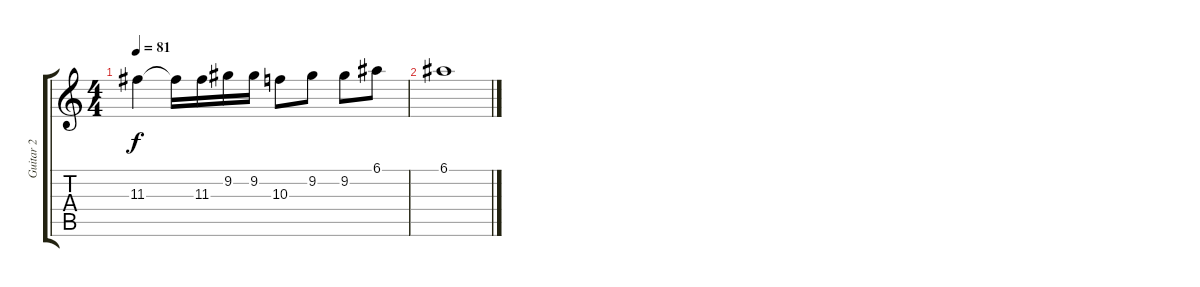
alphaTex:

\track ("Guitar 2" "Guitar 2") {instrument electricguitarclean}
\staff {score tabs}
\tuning (E4 B3 G3 D3 A2 E2) {hide}
\ts (4 4)
\tempo 81
\clef g2
\ks c
11.3{t}.4{dy f} 11.3{t}.16 11.3.16 9.2.16 9.2.16 10.3.8 9.2.8 9.2.8 6.1.8 |
6.1.1
